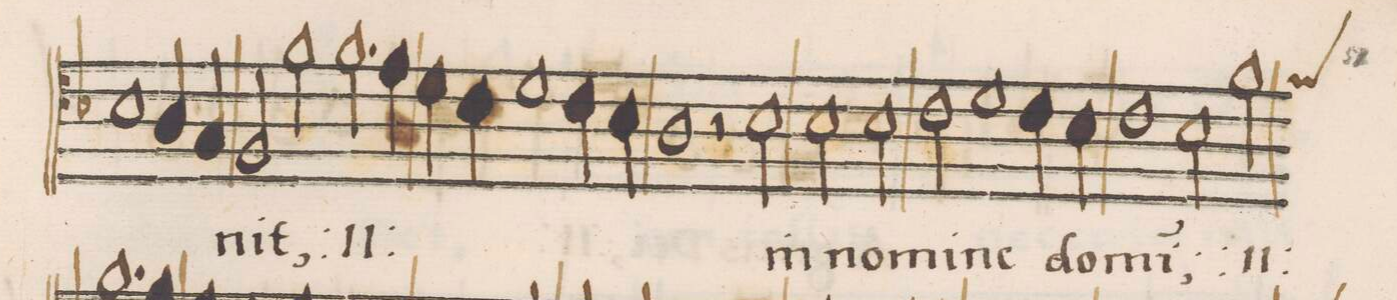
**kern	**text
*I"ALTVS	*
*clefC4	*
*k[b-]	*
*met(C|)	*
*M2/1	*
1B-\	.
4A/	.
4G/	.
=87-	=87-
2F/	-nit,
*	*ij
2f\	qui
2.f\	ue-
4e\	.
=88-	=88-
4d\	.
4c\	.
1d\	.
4c\	.
4B-\	.
=89-	=89-
1A\	-nit
*	*Xij
2r	.
2B-\	in
=90-	=90-
2B-\	no-
2B-\	-mi-
2c\	-ne
1d\	.
=91-	=91-
4c\	.
4B-\	do-
1c\	-mi-
=92-	=92-
2B-\	-(ni);
*custos:f	*
*	*ij
2f\	in
*-	*-
